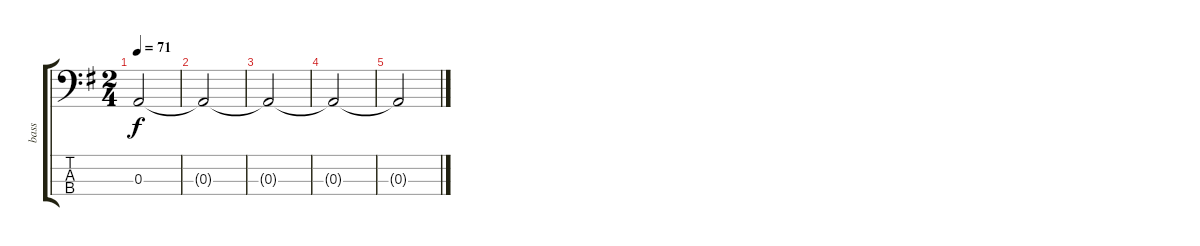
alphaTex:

\track ("bass" "bass") {instrument electricbassfinger}
\staff {score tabs}
\tuning (G2 D2 A1 E1) {hide}
\ts (2 4)
\tempo 71
\clef f4
\ks g
0.3.2{dy f} |
0.3{t}.2 |
0.3{t}.2 |
0.3{t}.2 |
0.3{t}.2
